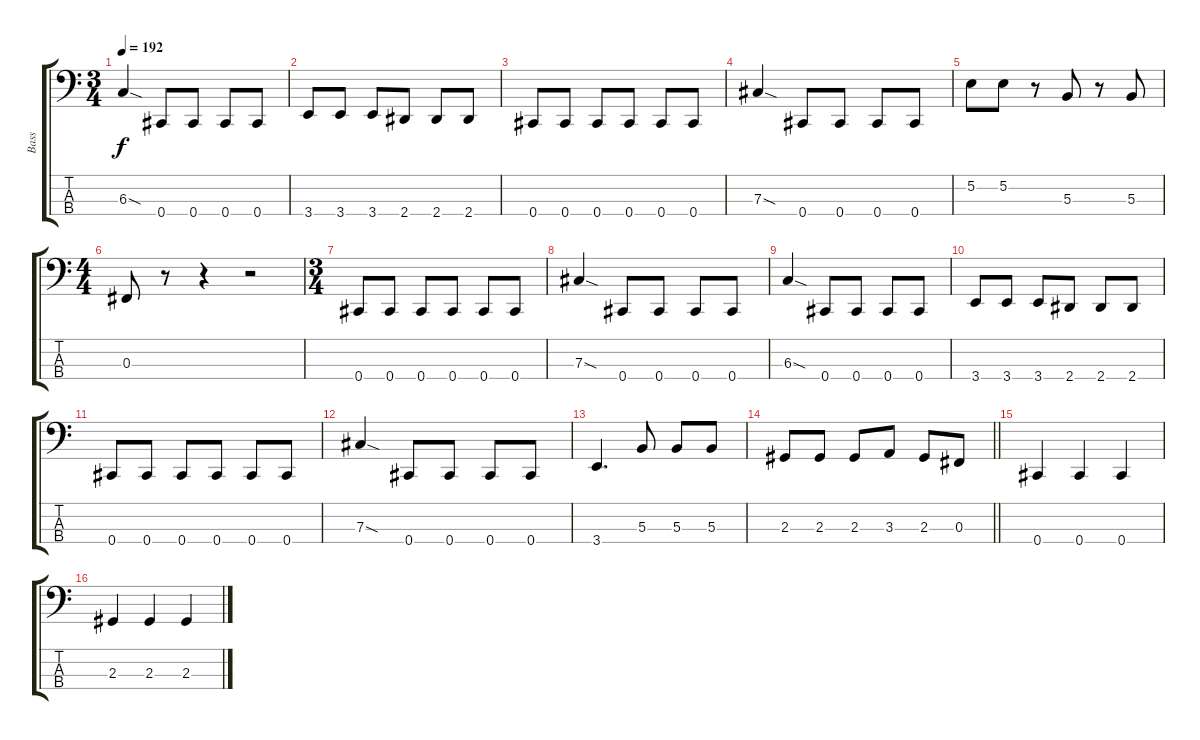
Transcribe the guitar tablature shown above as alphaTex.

\track ("Bass" "Bass") {instrument electricbasspick}
\staff {score tabs}
\tuning (E2 B1 Gb1 Db1) {hide}
\ts (3 4)
\tempo 192
\clef f4
\ks c
6.3{sod}.4{dy f} 0.4.8 0.4.8 0.4.8 0.4.8 |
3.4.8 3.4.8 3.4.8 2.4.8 2.4.8 2.4.8 |
0.4.8 0.4.8 0.4.8 0.4.8 0.4.8 0.4.8 |
7.3{sod}.4 0.4.8 0.4.8 0.4.8 0.4.8 |
5.2.8 5.2.8 r.8 5.3.8 r.8 5.3.8 |
\ts (4 4)
0.3.8 r.8 r.4 r.2 |
\ts (3 4)
0.4.8 0.4.8 0.4.8 0.4.8 0.4.8 0.4.8 |
7.3{sod}.4 0.4.8 0.4.8 0.4.8 0.4.8 |
6.3{sod}.4 0.4.8 0.4.8 0.4.8 0.4.8 |
3.4.8 3.4.8 3.4.8 2.4.8 2.4.8 2.4.8 |
0.4.8 0.4.8 0.4.8 0.4.8 0.4.8 0.4.8 |
7.3{sod}.4 0.4.8 0.4.8 0.4.8 0.4.8 |
3.4.4{d} 5.3.8 5.3.8 5.3.8 |
\barLineRight lightlight
2.3.8 2.3.8 2.3.8 3.3.8 2.3.8 0.3.8 |
0.4.4 0.4.4 0.4.4 |
2.3.4 2.3.4 2.3.4
